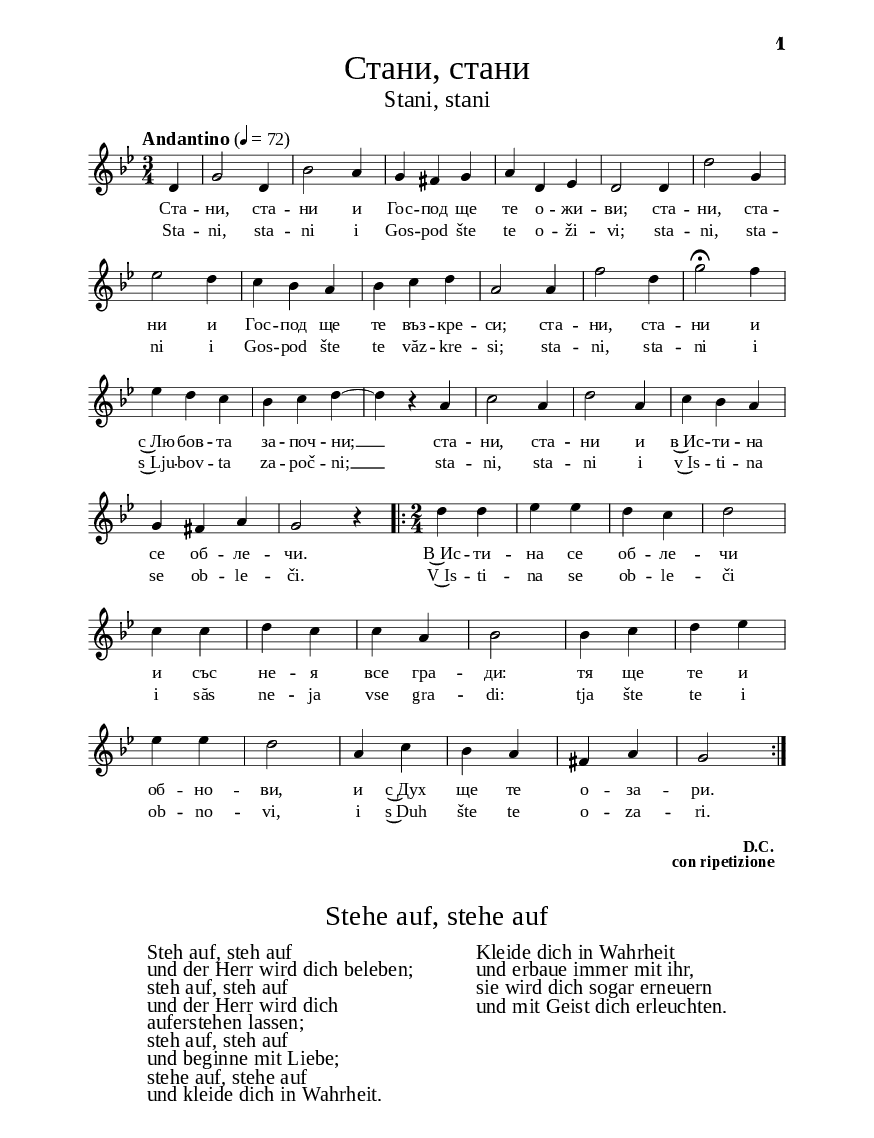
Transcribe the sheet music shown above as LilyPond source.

\version "2.24.3"

% include paper part and global functions
\include "include/globals.ily"

\bookpart {

  \label #'ref028
  \tocItem \markup "Стани, стани – Stani, stani"

  \include "include/bookpart-paper.ily"
  \score {
    \include "include/score-layout.ily"

    \new Voice \absolute {
      \clef treble
      \key g \minor
      \time 3/4
      \tempoFunc "Andantino" 4 "72"
      \autoBeamOff
      \partial 4
      d'4 | g'2 d'4 | bes'2 a'4 | g'4 fis' g' |  a'4 d' es' | d'2 d'4 |  d''2 g'4 |  \break
      es''2 d''4 | c''4 bes' a' | bes'4 c'' d'' | a'2 a'4 | f''2 d''4 |  g''2 \fermata f''4 \break |
      es''4 d'' c'' | bes'4 c'' d'' ~ | d''4  r a' | c''2 a'4  | d''2 a'4 | c''4 bes' a' | \break
      g'4 fis' a' | g'2 r4 | \time 2/4  |
      \bar ".|:-||" d''4 d'' es'' es'' | d''4 c''|  d''2 |\break  c''4 c'' d'' c''  |
      c'' a' | bes'2 | bes'4 c'' d'' es'' \break  | es''4 es'' | d''2 |
      a'4 c'' bes' a' | fis'4 a' | g'2  \bar ":|." \break
    }


    \addlyrics {
      Ста -- ни, ста -- ни и Гос -- под ще те о -- жи -- ви;
      ста -- ни, ста -- ни и Гос -- под ще те въз --
      кре -- си; ста -- ни, ста -- ни и с~Лю -- бов --
      та за -- поч -- ни; __ ста -- ни, ста -- ни и в~Ис
      -- ти -- на се об -- ле -- чи. В~Ис -- ти -- на
      се об -- ле -- чи и със не -- я все гра -- ди:
      тя ще те и об -- но -- ви, и с~Дух ще те о
      -- за -- ри.}
      \addlyrics {
        Sta -- ni, sta -- ni i Gos -- pod šte te o -- ži -- vi;
        sta -- ni, sta -- ni i Gos -- pod šte te văz --
        kre -- si; sta -- ni, sta -- ni i s~Lju -- bov --
        ta za -- poč -- ni; __ sta -- ni, sta -- ni i v~Is
        -- ti -- na se ob -- le -- či. V~Is -- ti -- na
        se ob -- le -- či i săs ne -- ja vse gra -- di:
        tja šte te i ob -- no -- vi, i s~Duh šte te o
        -- za -- ri.}

        \header {
          title = \titleFunc "Стани, стани" "Stani, stani"
        }

        \midi{}

      } % score
  \markup \empty-one
      \markup \dc-two "D.C." "con ripetizione"

 \markup \empty-two
      % include foreign translation(s) of the song
      \version "2.24.4"

\markup \fill-line { \fontsize #deTitleFontSize "Stehe auf, stehe auf" }
\markup \null
\markup \null
\markup \abs-fontsize #10 {
  \hspace #5
  \override #`(baseline-skip . ,deCoupletBaselineSkip)
  \column {
    \line {   "   " Steh auf, steh auf }
    \line {   "   " und der Herr wird dich beleben; }
    \line {   "   " steh auf, steh auf}
    \line {   "   " und der Herr wird dich }
    \line {   "   " auferstehen lassen; }
    \line {   "   " steh auf, steh auf  }
    \line {   "   "und beginne mit Liebe;}
    \line {   "   "stehe auf, stehe auf }
    \line {   "   "und kleide dich in Wahrheit.}
  }
  \hspace #5
  \override #`(baseline-skip . ,deCoupletBaselineSkip)
  \column {
    \line {  "   " Kleide dich in Wahrheit}
    \line {   "   "und erbaue immer mit ihr,}
    \line {   "   "sie wird dich sogar erneuern}
    \line {   "   "und mit Geist dich erleuchten.}
  }
}












%---------------------------------------------------------------------


    } % bookpart
